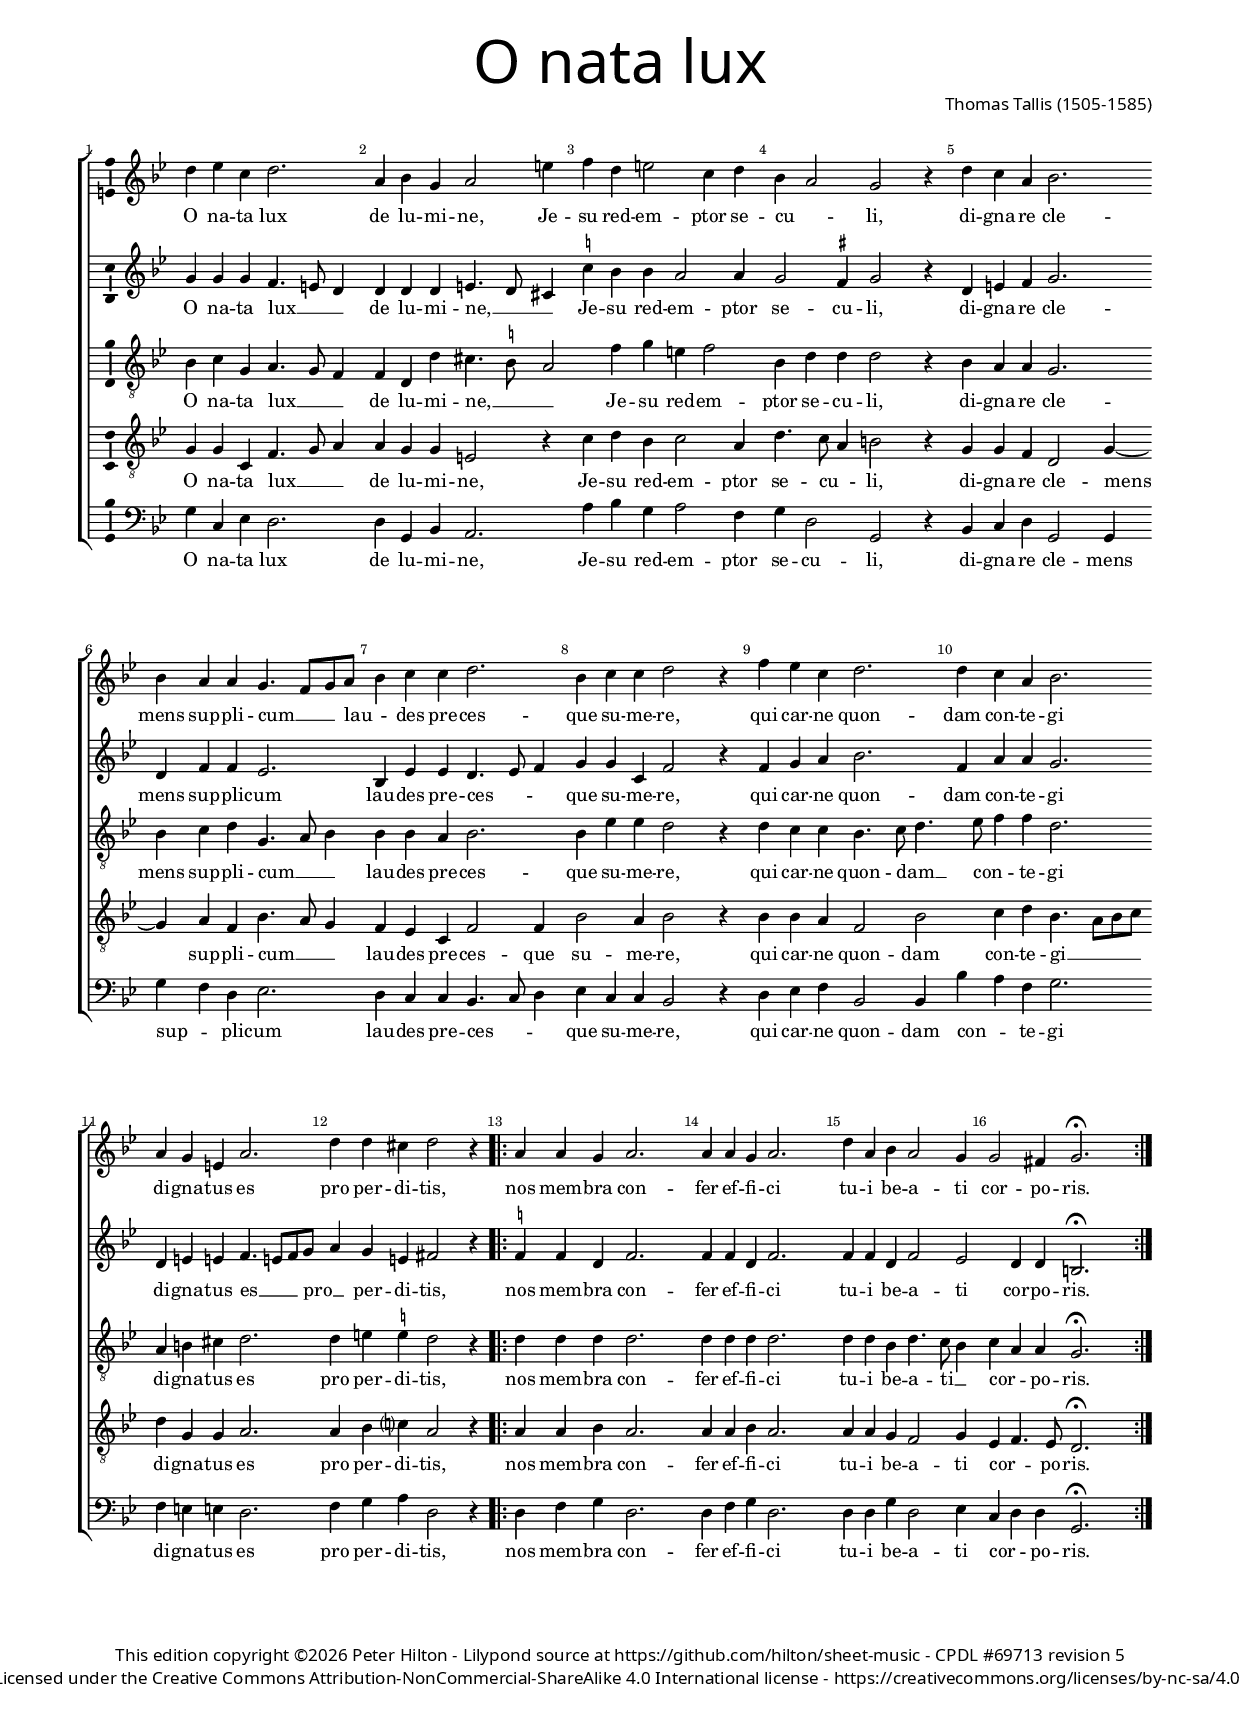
% CPDL #69713
% Copyright ©2020 Peter Hilton - https://github.com/hilton

\version "2.20.0"
revision = "5"
%\pointAndClickOff

#(set-global-staff-size 15.0)

\paper {
	#(define fonts (make-pango-font-tree "Century Schoolbook L" "Source Sans Pro" "Luxi Mono" (/ 15 20)))
	annotate-spacing = ##f
	two-sided = ##t
	top-margin = 10\mm
	inner-margin = 15\mm
	outer-margin = 15\mm
%	top-markup-spacing = #'( (basic-distance . 8) )
	markup-system-spacing = #'( (padding . 4) )
	system-system-spacing = #'( (basic-distance . 20) (stretchability . 100) )
  	ragged-bottom = ##f
	ragged-last-bottom = ##t
} 

year = #(strftime "©%Y" (localtime (current-time)))

\header {
	title = \markup \medium \fontsize #7 \override #'(font-name . "Source Sans Pro Light") {
		"O nata lux"
	}
	composer = \markup \sans \column \right-align { "Thomas Tallis (1505-1585)" }
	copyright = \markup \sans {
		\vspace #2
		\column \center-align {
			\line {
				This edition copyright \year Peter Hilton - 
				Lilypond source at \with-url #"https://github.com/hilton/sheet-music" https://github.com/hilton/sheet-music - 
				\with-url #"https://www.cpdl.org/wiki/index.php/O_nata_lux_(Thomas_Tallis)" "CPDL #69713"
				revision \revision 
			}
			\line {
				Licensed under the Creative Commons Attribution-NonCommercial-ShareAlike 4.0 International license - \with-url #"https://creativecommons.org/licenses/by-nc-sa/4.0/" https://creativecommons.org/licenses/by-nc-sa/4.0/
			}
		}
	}
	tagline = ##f
}

\layout {
	indent = #0
  	ragged-right = ##f
  	ragged-last = ##f
	\context {
		\Score
		\override BarNumber #'self-alignment-X = #CENTER
		\override BarNumber #'break-visibility = #'#(#f #t #t)
		\override BarLine #'transparent = ##t
		\remove "Metronome_mark_engraver"
		\override VerticalAxisGroup #'staff-staff-spacing = #'((basic-distance . 10) (stretchability . 100))
	}
	\context { 
		\Staff
		\remove "Time_signature_engraver"
	}
	\context { 
		\StaffGroup
		\remove "Span_bar_engraver"	
	}
	\context { 
		\Voice 
		\override NoteHead #'style = #'baroque
		\consists "Horizontal_bracket_engraver"
		\consists "Ambitus_engraver"
	}
}

global = { 
	\key bes \major
	\time 6/4
	\tempo 4 = 96
	\set Staff.midiInstrument = "Choir Aahs"
	\accidentalStyle "forget"
}

showBarLine = { \once \override Score.BarLine #'transparent = ##f }
ficta = { \once \set suggestAccidentals = ##t \override AccidentalSuggestion #'parenthesized = ##f }
fictaParenthesized = { \once \set suggestAccidentals = ##t \override AccidentalSuggestion #'parenthesized = ##t }

superius = \new Voice	{
	\relative c'' {
		d4 es c d2. a4 bes g a2 e'4 f d e2 c4 d 
		bes a2 g r4 d' c a bes2. \break bes4 a a g4. f8 g a bes4 c c d2. bes4 c c d2 r4
		f es c d2. d4 c a bes2. \break a4 g e a2. d4 d cis d2 r4 
		\showBarLine 
		\repeat volta 2 {
			a a g a2. a4 a g a2. d4 a bes a2 g4 g2 fis4 g2. \fermata
		 \showBarLine \bar ":|."
		}
	}
	\addlyrics {
		O na -- ta lux de lu -- mi -- ne, Je -- su red -- em -- ptor se -- 
		cu -- _ li, di -- gna -- re cle -- mens sup -- pli -- cum __ _ _ lau -- _ des pre -- ces -- que su -- me -- re,
		qui car -- ne quon -- dam con -- te -- gi di -- gna -- tus es pro per -- di -- tis,
		nos mem -- bra con -- fer ef -- fi -- ci tu -- i be -- a -- ti cor -- po -- ris.
	}
}

discantus = \new Voice {
	\relative c'' {
		g4 g g f4. e8 d4 d d d e4. d8 cis4 \ficta c'! bes bes a2 a4
		g2 \ficta fis4 g2 r4 d e \ficta f g2. d4 f f es2. bes4 es es d4. es8 f4 g g c, f2 r4
		f g a bes2. f4 a a g2. d4 e e f4. e8 f g a4 g e fis2 r4
		\repeat volta 2 {
			\ficta f! f d f2. f4 f d f2. f4 f d f2 es d4 d b2. \fermata
		}
	}
	\addlyrics {
		O na -- ta lux __ _ _ de lu -- mi -- ne, __ _ _ Je -- su red -- em -- ptor se -- 
		cu -- li, di -- gna -- re cle -- mens sup -- pli -- cum lau -- des pre -- ces -- _ _ que su -- me -- re,
		qui car -- ne quon -- dam con -- te -- gi di -- gna -- tus es __ _ _ pro __ _ per -- di -- tis,
		nos mem -- bra con -- fer ef -- fi -- ci tu -- i be -- a -- ti cor -- po -- ris.
	}
}

contraTenor = \new Voice {
	\relative c' {
		\clef "treble_8"
		bes4 c g a4. g8 f4 f d d' cis4. \ficta b8 a2 f'4 g e f2
		bes,4 d d d2 r4 bes a a g2. bes4 c d g,4. a8 bes4 bes bes a bes2. bes4 es es d2 r4
		d c c bes4. c8 d4. es8 f4 f d2. a4 b cis d2. d4 e \ficta e d2 r4
		\repeat volta 2 {
			d d d d2. d4 d d d2. d4 d bes d4. c8 bes4 c a a g2. \fermata
		}
	}
	\addlyrics {
		O na -- ta lux __ _ _ de lu -- mi -- ne, __ _ _ Je -- su red -- em -- ptor se -- 
		cu -- li, di -- gna -- re cle -- mens sup -- pli -- cum __ _ _ lau -- des pre -- ces -- que su -- me -- re,
		qui car -- ne quon -- dam __ _ con -- _ te -- gi di -- gna -- tus es pro per -- di -- tis,
		nos mem -- bra con -- fer ef -- fi -- ci tu -- i be -- a -- ti __ _ cor -- _ po -- ris.
	}
}

tenor = \new Voice {
	\relative c' {
		\clef "treble_8"
		g4 g c, f4. g8 a4 a g g e2 r4 c'4 d bes c2 a4
		d4. c8 a4 b2 r4 g g f d2 g4 ~ g a4 f bes4. a8 g4 f es c f2 f4 bes2 a4 bes2 r4
		bes bes a f2 bes c4 d bes4. a8 bes c d4 g, g a2. a4 bes c? a2 r4
		\repeat volta 2 {
			a4 a bes a2. a4 a bes a2. a4 a g f2 g4 es f4. es8 d2. \fermata
		}
	}
	\addlyrics {
		O na -- ta lux __ _ _ de lu -- mi -- ne, Je -- su red -- em -- ptor se -- 
		cu -- _ li, di -- gna -- re cle -- mens sup -- pli -- cum __ _ _ lau -- des pre -- ces -- que su -- me -- re,
		qui car -- ne quon -- dam con -- te -- gi __ _ _ _ di -- gna -- tus es pro per -- di -- tis,
		nos mem -- bra con -- fer ef -- fi -- ci tu -- i be -- a -- ti cor -- _ po -- ris.
	}
}

bassus = \new Voice {
	\relative c' {
		\clef bass
		g4 c, es d2. d4 g, bes a2. a'4 bes g a2 f4
		g4 d2 g, r4 bes c d g,2 g4 g' f d es2. d4 c c bes4. c8 d4 es c c bes2 r4
		d es f bes,2 bes4 bes' a f g2. f4 e e d2. f4 g a d,2 r4
		\repeat volta 2 {
			d f g d2. d4 f g d2. d4 d g d2 es4 c d d g,2. \fermata
		}
	}
	\addlyrics {
		O na -- ta lux de lu -- mi -- ne, Je -- su red -- em -- ptor se -- 
		cu -- li, di -- gna -- re cle -- mens sup -- _ pli -- cum lau -- des pre -- ces -- _ _ que su -- me -- re,
		qui car -- ne quon -- dam con -- _ te -- gi di -- gna -- tus es pro per -- di -- tis,
		nos mem -- bra con -- fer ef -- fi -- ci tu -- i be -- a -- ti cor -- _ po -- ris.
	}
}

\score {
	\transpose c c {
		\new StaffGroup << 
			\set Score.proportionalNotationDuration = #(ly:make-moment 5 12)
			\set Score.barNumberVisibility = #all-bar-numbers-visible
			\new Staff << \global \superius >> 
			\new Staff << \global \discantus >> 
			\new Staff << \global \contraTenor >> 
			\new Staff << \global \tenor >> 
			\new Staff << \global \bassus >> 
		>> 
	}
	\header {
		piece = ""
	}
	\layout { }
	\midi {	}
}
